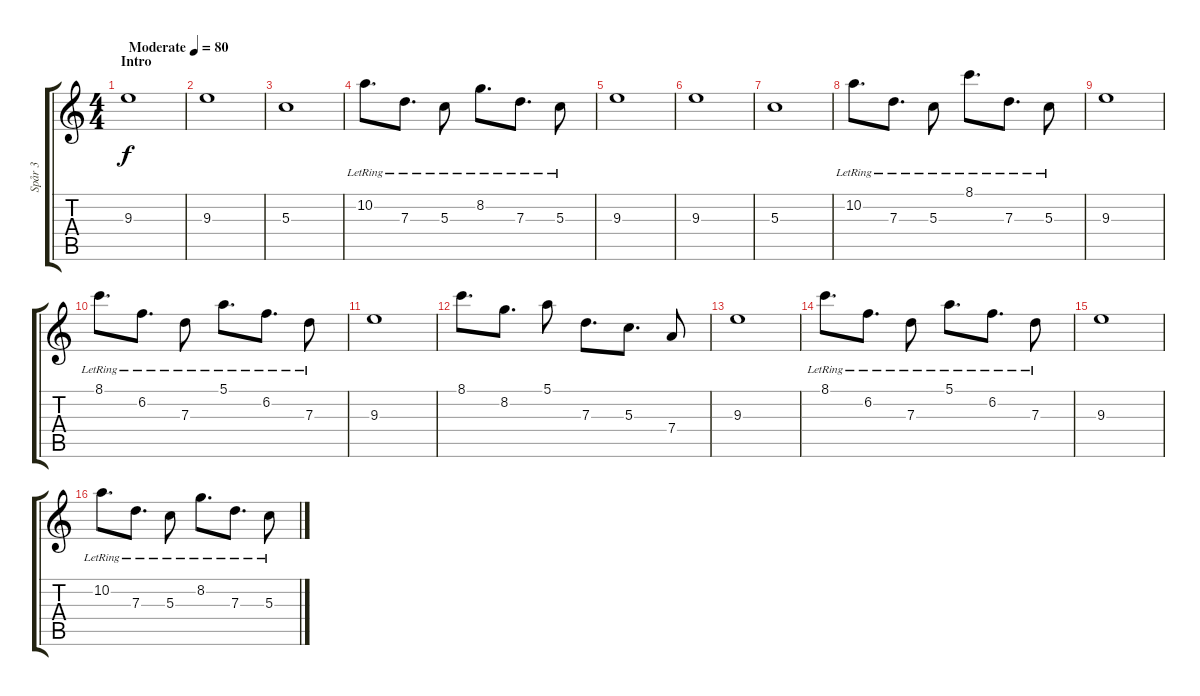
\track ("Spår 3" "Spår 3") {instrument distortionguitar}
\staff {score tabs}
\tuning (E4 B3 G3 D3 A2 D2) {hide}
\ts (4 4)
\section ("" "Intro")
\tempo (80 "Moderate")
\clef g2
\ks c
9.3.1{dy f instrument distortionguitar} |
9.3.1 |
5.3.1 |
10.2{lr}.8{d} 7.3{lr}.8{d} 5.3{lr}.8 8.2{lr}.8{d} 7.3{lr}.8{d} 5.3{lr}.8 |
9.3.1 |
9.3.1 |
5.3.1 |
10.2{lr}.8{d} 7.3{lr}.8{d} 5.3{lr}.8 8.1{lr}.8{d} 7.3{lr}.8{d} 5.3{lr}.8 |
9.3.1 |
8.1{lr}.8{d} 6.2{lr}.8{d} 7.3{lr}.8 5.1{lr}.8{d} 6.2{lr}.8{d} 7.3{lr}.8 |
9.3.1 |
8.1.8{d} 8.2.8{d} 5.1.8 7.3.8{d} 5.3.8{d} 7.4.8 |
9.3.1 |
8.1{lr}.8{d} 6.2{lr}.8{d} 7.3{lr}.8 5.1{lr}.8{d} 6.2{lr}.8{d} 7.3{lr}.8 |
9.3.1 |
10.2{lr}.8{d} 7.3{lr}.8{d} 5.3{lr}.8 8.2{lr}.8{d} 7.3{lr}.8{d} 5.3{lr}.8
